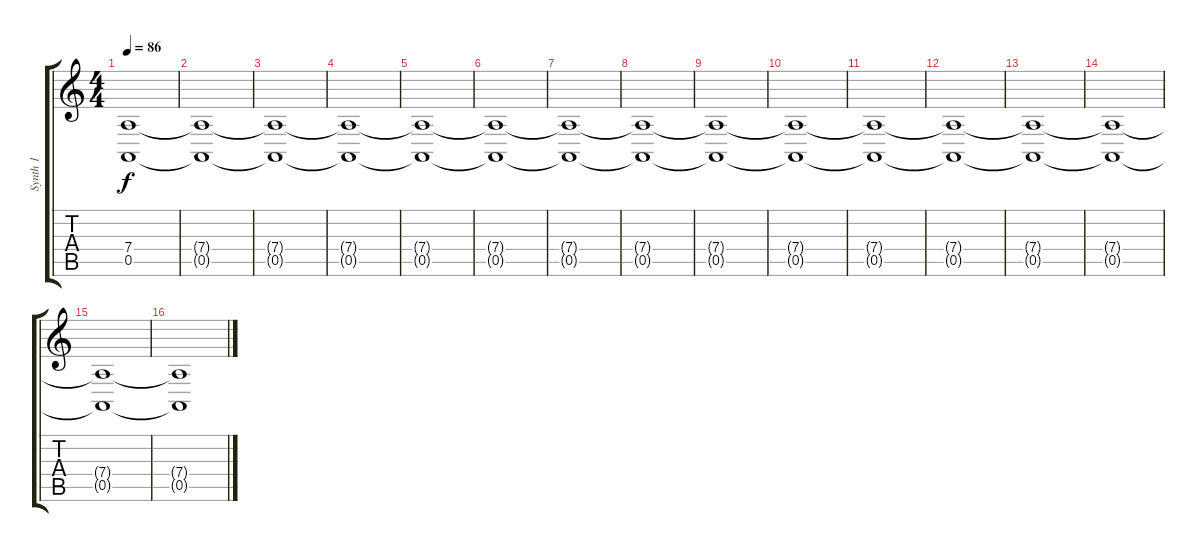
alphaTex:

\track ("Synth 1" "Synth 1") {instrument fx6goblins}
\staff {score tabs}
\tuning (E4 B3 G3 D3 A2 E2) {hide}
\ts (4 4)
\tempo 86
\clef g2
\ks c
(7.4 0.5).1{dy f instrument fx6goblins} |
(7.4{t} 0.5{t}).1 |
(7.4{t} 0.5{t}).1 |
(7.4{t} 0.5{t}).1 |
(7.4{t} 0.5{t}).1 |
(7.4{t} 0.5{t}).1 |
(7.4{t} 0.5{t}).1 |
(7.4{t} 0.5{t}).1 |
(7.4{t} 0.5{t}).1 |
(7.4{t} 0.5{t}).1 |
(7.4{t} 0.5{t}).1 |
(7.4{t} 0.5{t}).1 |
(7.4{t} 0.5{t}).1 |
(7.4{t} 0.5{t}).1 |
(7.4{t} 0.5{t}).1 |
(7.4{t} 0.5{t}).1
